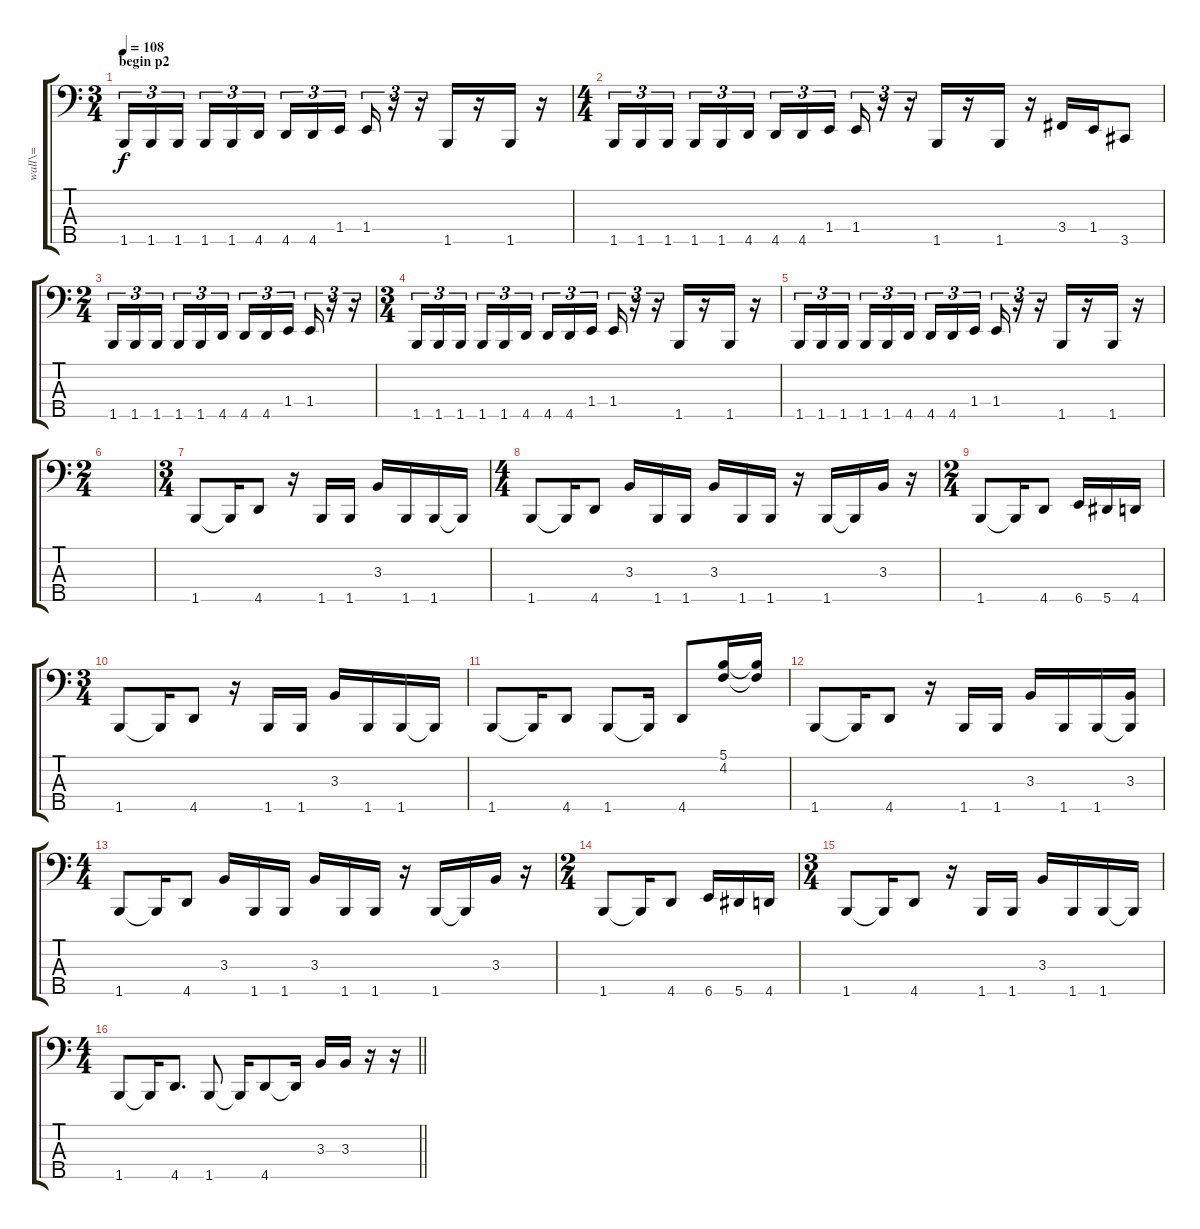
\track ("wall\\=" "wall\\=") {instrument slapbass1}
\staff {score tabs}
\tuning (Gb2 Db2 Ab1 Eb1 Bb0) {hide}
\ts (3 4)
\section ("" "begin p2")
\tempo 108
\clef f4
\ks c
1.5.16{tu (3 2) dy f} 1.5.16{tu (3 2)} 1.5.16{tu (3 2) beam splitsecondary} 1.5.16{tu (3 2)} 1.5.16{tu (3 2)} 4.5.16{tu (3 2)} 4.5.16{tu (3 2)} 4.5.16{tu (3 2)} 1.4.16{tu (3 2) beam splitsecondary} 1.4.16{tu (3 2)} r.16{tu (3 2)} r.16{tu (3 2)} 1.5.16 r.16 1.5.16 r.16 |
\ts (4 4)
1.5.16{tu (3 2)} 1.5.16{tu (3 2)} 1.5.16{tu (3 2) beam splitsecondary} 1.5.16{tu (3 2)} 1.5.16{tu (3 2)} 4.5.16{tu (3 2)} 4.5.16{tu (3 2)} 4.5.16{tu (3 2)} 1.4.16{tu (3 2) beam splitsecondary} 1.4.16{tu (3 2)} r.16{tu (3 2)} r.16{tu (3 2)} 1.5.16 r.16 1.5.16 r.16 3.4.16 1.4.16 3.5.8 |
\ts (2 4)
1.5.16{tu (3 2)} 1.5.16{tu (3 2)} 1.5.16{tu (3 2) beam splitsecondary} 1.5.16{tu (3 2)} 1.5.16{tu (3 2)} 4.5.16{tu (3 2)} 4.5.16{tu (3 2)} 4.5.16{tu (3 2)} 1.4.16{tu (3 2) beam splitsecondary} 1.4.16{tu (3 2)} r.16{tu (3 2)} r.16{tu (3 2)} |
\ts (3 4)
1.5.16{tu (3 2)} 1.5.16{tu (3 2)} 1.5.16{tu (3 2) beam splitsecondary} 1.5.16{tu (3 2)} 1.5.16{tu (3 2)} 4.5.16{tu (3 2)} 4.5.16{tu (3 2)} 4.5.16{tu (3 2)} 1.4.16{tu (3 2) beam splitsecondary} 1.4.16{tu (3 2)} r.16{tu (3 2)} r.16{tu (3 2)} 1.5.16 r.16 1.5.16 r.16 |
1.5.16{tu (3 2)} 1.5.16{tu (3 2)} 1.5.16{tu (3 2) beam splitsecondary} 1.5.16{tu (3 2)} 1.5.16{tu (3 2)} 4.5.16{tu (3 2)} 4.5.16{tu (3 2)} 4.5.16{tu (3 2)} 1.4.16{tu (3 2) beam splitsecondary} 1.4.16{tu (3 2)} r.16{tu (3 2)} r.16{tu (3 2)} 1.5.16 r.16 1.5.16 r.16 |
\ts (2 4)
|
\ts (3 4)
1.5.8 1.5{t}.16 4.5.8 r.16 1.5.16 1.5.16 3.3.16 1.5.16 1.5.16 1.5{t}.16 |
\ts (4 4)
1.5.8 1.5{t}.16 4.5.8 3.3.16 1.5.16 1.5.16 3.3.16 1.5.16 1.5.16 r.16 1.5.16 1.5{t}.16 3.3.16 r.16 |
\ts (2 4)
1.5.8 1.5{t}.16 4.5.8 6.5.16 5.5.16 4.5.16 |
\ts (3 4)
1.5.8 1.5{t}.16 4.5.8 r.16 1.5.16 1.5.16 3.3.16 1.5.16 1.5.16 1.5{t}.16 |
1.5.8 1.5{t}.16 4.5.8 1.5.8 1.5{t}.16 4.5.8 (5.1 4.2).16 (5.1{t} 4.2{t}).16 |
1.5.8 1.5{t}.16 4.5.8 r.16 1.5.16 1.5.16 3.3.16 1.5.16 1.5.16 (3.3 1.5{t}).16 |
\ts (4 4)
1.5.8 1.5{t}.16 4.5.8 3.3.16 1.5.16 1.5.16 3.3.16 1.5.16 1.5.16 r.16 1.5.16 1.5{t}.16 3.3.16 r.16 |
\ts (2 4)
1.5.8 1.5{t}.16 4.5.8 6.5.16 5.5.16 4.5.16 |
\ts (3 4)
1.5.8 1.5{t}.16 4.5.8 r.16 1.5.16 1.5.16 3.3.16 1.5.16 1.5.16 1.5{t}.16 |
\ts (4 4)
\barLineRight lightlight
1.5.8 1.5{t}.16 4.5.8{d} 1.5.8 1.5{t}.16 4.5.8 4.5{t}.16 3.3.16 3.3.16 r.16 r.16
